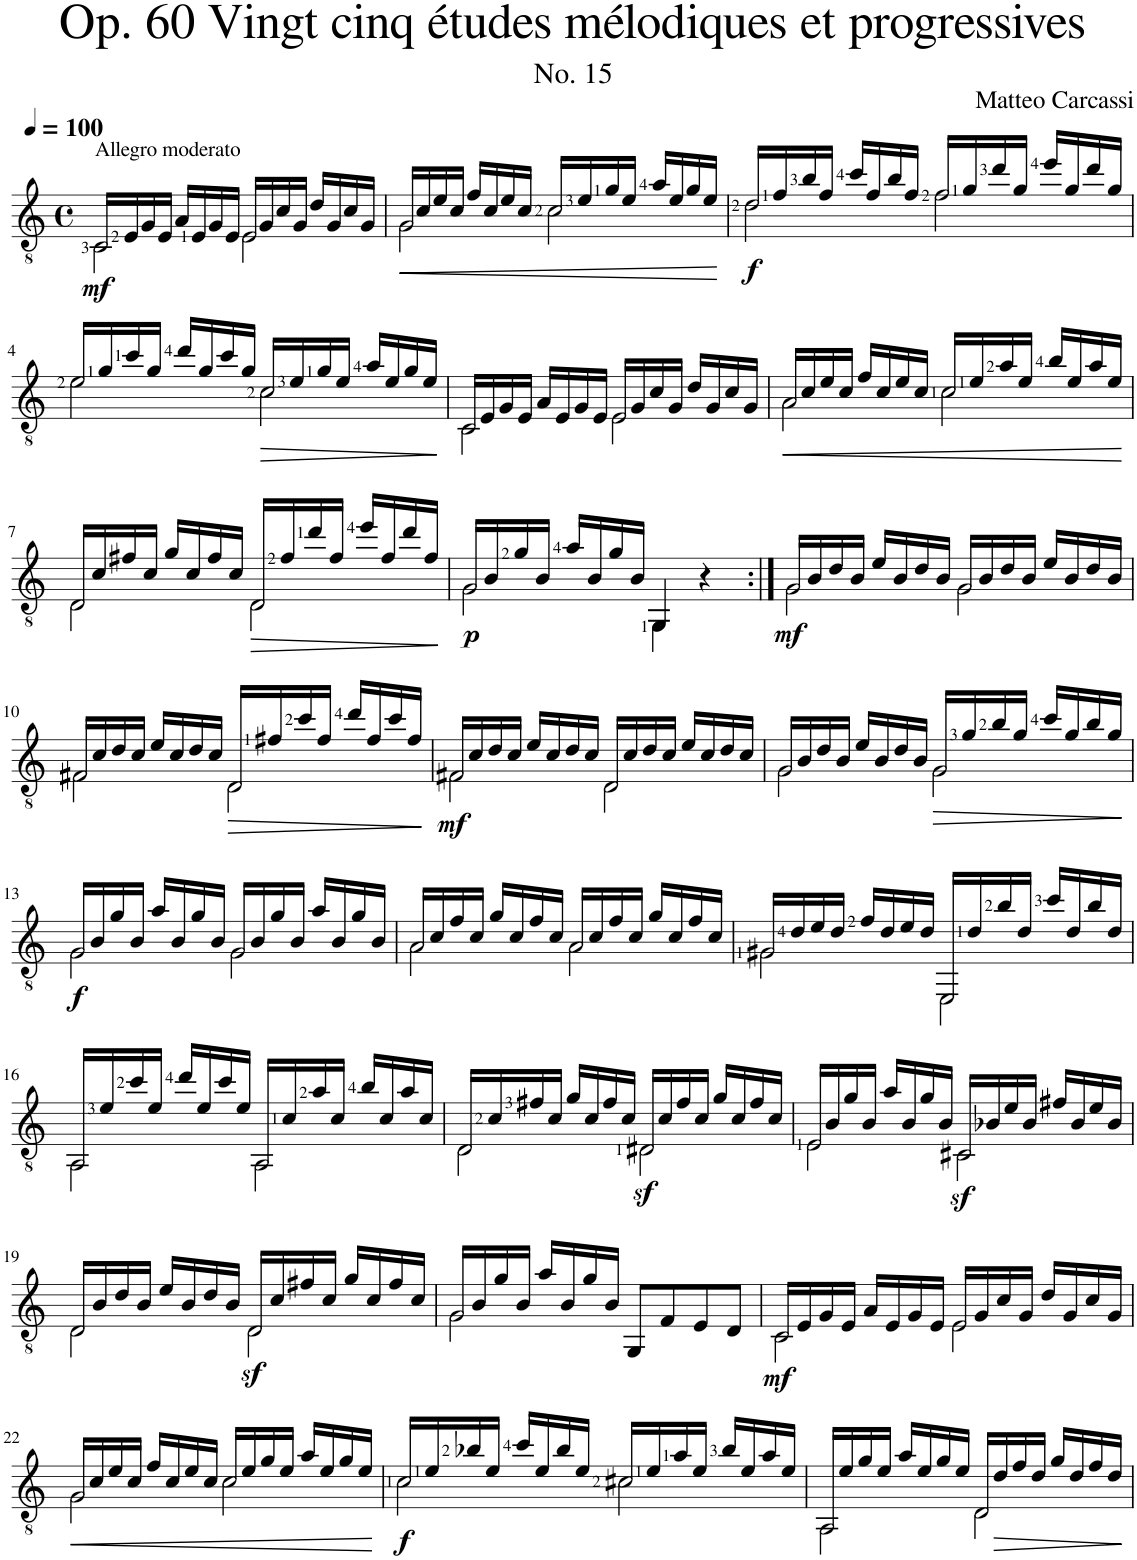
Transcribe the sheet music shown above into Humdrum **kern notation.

**kern	**dynam
*part1	*part1
*staff1	*staff1
*I"Classical Guitar	*
*I'Guit.	*
*clefGv2	*
*k[]	*
*M4/4	*
*met(c)	*
*MM100	*
=1	=1
*^	*
!LO:TX:a:t=Allegro moderato	!	!
!	!	!LO:DY:b
16C/LL	2C\	mf
16E/	.	.
16G/	.	.
16E/JJ	.	.
16A/LL	.	.
16E/	.	.
16G/	.	.
16E/JJ	.	.
16E/LL	2E\	.
16G/	.	.
16c/	.	.
16G/JJ	.	.
16d/LL	.	.
16G/	.	.
16c/	.	.
16G/JJ	.	.
=2	=2	=2
!	!	!LO:HP:b
16G/LL	2G\	<
16c/	.	.
16e/	.	.
16c/JJ	.	.
16f/LL	.	.
16c/	.	.
16e/	.	.
16c/JJ	.	.
16c/LL	2c\	.
16e/	.	.
16g/	.	.
16e/JJ	.	.
16a/LL	.	.
16e/	.	.
16g/	.	.
16e/JJ	.	.
*v	*v	*
.	[
=3	=3
*^	*
!	!	!LO:DY:b
16d/LL	2d\	f
16f/	.	.
16b/	.	.
16f/JJ	.	.
16cc/LL	.	.
16f/	.	.
16b/	.	.
16f/JJ	.	.
16f/LL	2f\	.
16g/	.	.
16dd/	.	.
16g/JJ	.	.
16ee/LL	.	.
16g/	.	.
16dd/	.	.
16g/JJ	.	.
!!LO:LB:g=z	!!
=4	=4	=4
16e/LL	2e\	.
16g/	.	.
16cc/	.	.
16g/JJ	.	.
16dd/LL	.	.
16g/	.	.
16cc/	.	.
16g/JJ	.	.
!	!	!LO:HP:b
16c/LL	2c\	>
16e/	.	.
16g/	.	.
16e/JJ	.	.
16a/LL	.	.
16e/	.	.
16g/	.	.
16e/JJ	.	.
*v	*v	*
.	]
=5	=5
*^	*
16C/LL	2C\	.
16E/	.	.
16G/	.	.
16E/JJ	.	.
16A/LL	.	.
16E/	.	.
16G/	.	.
16E/JJ	.	.
16E/LL	2E\	.
16G/	.	.
16c/	.	.
16G/JJ	.	.
16d/LL	.	.
16G/	.	.
16c/	.	.
16G/JJ	.	.
=6	=6	=6
!	!	!LO:HP:b
16A/LL	2A\	<
16c/	.	.
16e/	.	.
16c/JJ	.	.
16f/LL	.	.
16c/	.	.
16e/	.	.
16c/JJ	.	.
16c/LL	2c\	.
16e/	.	.
16a/	.	.
16e/JJ	.	.
16b/LL	.	.
16e/	.	.
16a/	.	.
16e/JJ	.	.
*v	*v	*
.	[
!!LO:LB:g=z
=7	=7
*^	*
16D/LL	2D\	.
16c/	.	.
16f#X/	.	.
16c/JJ	.	.
16g/LL	.	.
16c/	.	.
16f#/	.	.
16c/JJ	.	.
!	!	!LO:HP:b
16D/LL	2D\	>
16f#/	.	.
16dd/	.	.
16f#/JJ	.	.
16ee/LL	.	.
16f#/	.	.
16dd/	.	.
16f#/JJ	.	.
*v	*v	*
.	]
=8	=8
*^	*
!	!	!LO:DY:b
16G/LL	2G\	p
16B/	.	.
16g/	.	.
16B/JJ	.	.
16a/LL	.	.
16B/	.	.
16g/	.	.
16B/JJ	.	.
4GG/	4GG\	.
4r	4ryy	.
=9:|!	=9:|!	=9:|!
!	!	!LO:DY:b
16G/LL	2G\	mf
16B/	.	.
16d/	.	.
16B/JJ	.	.
16e/LL	.	.
16B/	.	.
16d/	.	.
16B/JJ	.	.
16G/LL	2G\	.
16B/	.	.
16d/	.	.
16B/JJ	.	.
16e/LL	.	.
16B/	.	.
16d/	.	.
16B/JJ	.	.
!!LO:LB:g=z	!!
=10	=10	=10
16F#X/LL	2F#\	.
16c/	.	.
16d/	.	.
16c/JJ	.	.
16e/LL	.	.
16c/	.	.
16d/	.	.
16c/JJ	.	.
!	!	!LO:HP:b
16D/LL	2D\	>
16f#X/	.	.
16cc/	.	.
16f#/JJ	.	.
16dd/LL	.	.
16f#/	.	.
16cc/	.	.
16f#/JJ	.	.
*v	*v	*
.	]
=11	=11
*^	*
!	!	!LO:DY:b
16F#X/LL	2F#\	mf
16c/	.	.
16d/	.	.
16c/JJ	.	.
16e/LL	.	.
16c/	.	.
16d/	.	.
16c/JJ	.	.
16D/LL	2D\	.
16c/	.	.
16d/	.	.
16c/JJ	.	.
16e/LL	.	.
16c/	.	.
16d/	.	.
16c/JJ	.	.
=12	=12	=12
16G/LL	2G\	.
16B/	.	.
16d/	.	.
16B/JJ	.	.
16e/LL	.	.
16B/	.	.
16d/	.	.
16B/JJ	.	.
!	!	!LO:HP:b
16G/LL	2G\	>
16g/	.	.
16b/	.	.
16g/JJ	.	.
16cc/LL	.	.
16g/	.	.
16b/	.	.
16g/JJ	.	.
*v	*v	*
.	]
!!LO:LB:g=z
=13	=13
*^	*
!	!	!LO:DY:b
16G/LL	2G\	f
16B/	.	.
16g/	.	.
16B/JJ	.	.
16a/LL	.	.
16B/	.	.
16g/	.	.
16B/JJ	.	.
16G/LL	2G\	.
16B/	.	.
16g/	.	.
16B/JJ	.	.
16a/LL	.	.
16B/	.	.
16g/	.	.
16B/JJ	.	.
=14	=14	=14
16A/LL	2A\	.
16c/	.	.
16f/	.	.
16c/JJ	.	.
16g/LL	.	.
16c/	.	.
16f/	.	.
16c/JJ	.	.
16A/LL	2A\	.
16c/	.	.
16f/	.	.
16c/JJ	.	.
16g/LL	.	.
16c/	.	.
16f/	.	.
16c/JJ	.	.
=15	=15	=15
16G#X/LL	2G#\	.
16d/	.	.
16e/	.	.
16d/JJ	.	.
16f/LL	.	.
16d/	.	.
16e/	.	.
16d/JJ	.	.
16EE/LL	2EE\	.
16d/	.	.
16b/	.	.
16d/JJ	.	.
16cc/LL	.	.
16d/	.	.
16b/	.	.
16d/JJ	.	.
!!LO:LB:g=z	!!
=16	=16	=16
16AA/LL	2AA\	.
16e/	.	.
16cc/	.	.
16e/JJ	.	.
16dd/LL	.	.
16e/	.	.
16cc/	.	.
16e/JJ	.	.
16AA/LL	2AA\	.
16c/	.	.
16a/	.	.
16c/JJ	.	.
16b/LL	.	.
16c/	.	.
16a/	.	.
16c/JJ	.	.
=17	=17	=17
16D/LL	2D\	.
16c/	.	.
16f#X/	.	.
16c/JJ	.	.
16g/LL	.	.
16c/	.	.
16f#/	.	.
16c/JJ	.	.
!	!	!LO:DY:b
16D#X/LL	2D#\	sf
16c/	.	.
16f#/	.	.
16c/JJ	.	.
16g/LL	.	.
16c/	.	.
16f#/	.	.
16c/JJ	.	.
=18	=18	=18
16E/LL	2E\	.
16B/	.	.
16g/	.	.
16B/JJ	.	.
16a/LL	.	.
16B/	.	.
16g/	.	.
16B/JJ	.	.
!	!	!LO:DY:b
16C#X/LL	2C#\	sf
16B-X/	.	.
16e/	.	.
16B-/JJ	.	.
16f#X/LL	.	.
16B-/	.	.
16e/	.	.
16B-/JJ	.	.
!!LO:LB:g=z	!!
=19	=19	=19
16D/LL	2D\	.
16B/	.	.
16d/	.	.
16B/JJ	.	.
16e/LL	.	.
16B/	.	.
16d/	.	.
16B/JJ	.	.
!	!	!LO:DY:b
16D/LL	2D\	sf
16c/	.	.
16f#X/	.	.
16c/JJ	.	.
16g/LL	.	.
16c/	.	.
16f#/	.	.
16c/JJ	.	.
=20	=20	=20
16G/LL	2G\	.
16B/	.	.
16g/	.	.
16B/JJ	.	.
16a/LL	.	.
16B/	.	.
16g/	.	.
16B/JJ	.	.
8GG/L	2ryy	.
8F/	.	.
8E/	.	.
8D/J	.	.
=21	=21	=21
!	!	!LO:DY:b
16C/LL	2C\	mf
16E/	.	.
16G/	.	.
16E/JJ	.	.
16A/LL	.	.
16E/	.	.
16G/	.	.
16E/JJ	.	.
16E/LL	2E\	.
16G/	.	.
16c/	.	.
16G/JJ	.	.
16d/LL	.	.
16G/	.	.
16c/	.	.
16G/JJ	.	.
!!LO:LB:g=z	!!
=22	=22	=22
!	!	!LO:HP:b
16G/LL	2G\	<
16c/	.	.
16e/	.	.
16c/JJ	.	.
16f/LL	.	.
16c/	.	.
16e/	.	.
16c/JJ	.	.
16c/LL	2c\	.
16e/	.	.
16g/	.	.
16e/JJ	.	.
16a/LL	.	.
16e/	.	.
16g/	.	.
16e/JJ	.	.
*v	*v	*
.	[
=23	=23
*^	*
!	!	!LO:DY:b
16c/LL	2c\	f
16e/	.	.
16b-X/	.	.
16e/JJ	.	.
16cc/LL	.	.
16e/	.	.
16b-/	.	.
16e/JJ	.	.
16c#X/LL	2c#\	.
16e/	.	.
16a/	.	.
16e/JJ	.	.
16b-/LL	.	.
16e/	.	.
16a/	.	.
16e/JJ	.	.
=24	=24	=24
16AA/LL	2AA\	.
16e/	.	.
16g/	.	.
16e/JJ	.	.
16a/LL	.	.
16e/	.	.
16g/	.	.
16e/JJ	.	.
16D/LL	2D\	.
!	!	!LO:HP:b
16d/	.	>
16f/	.	.
16d/JJ	.	.
16g/LL	.	.
16d/	.	.
16f/	.	.
16d/JJ	.	.
*v	*v	*
.	]
=	=
*-	*-
